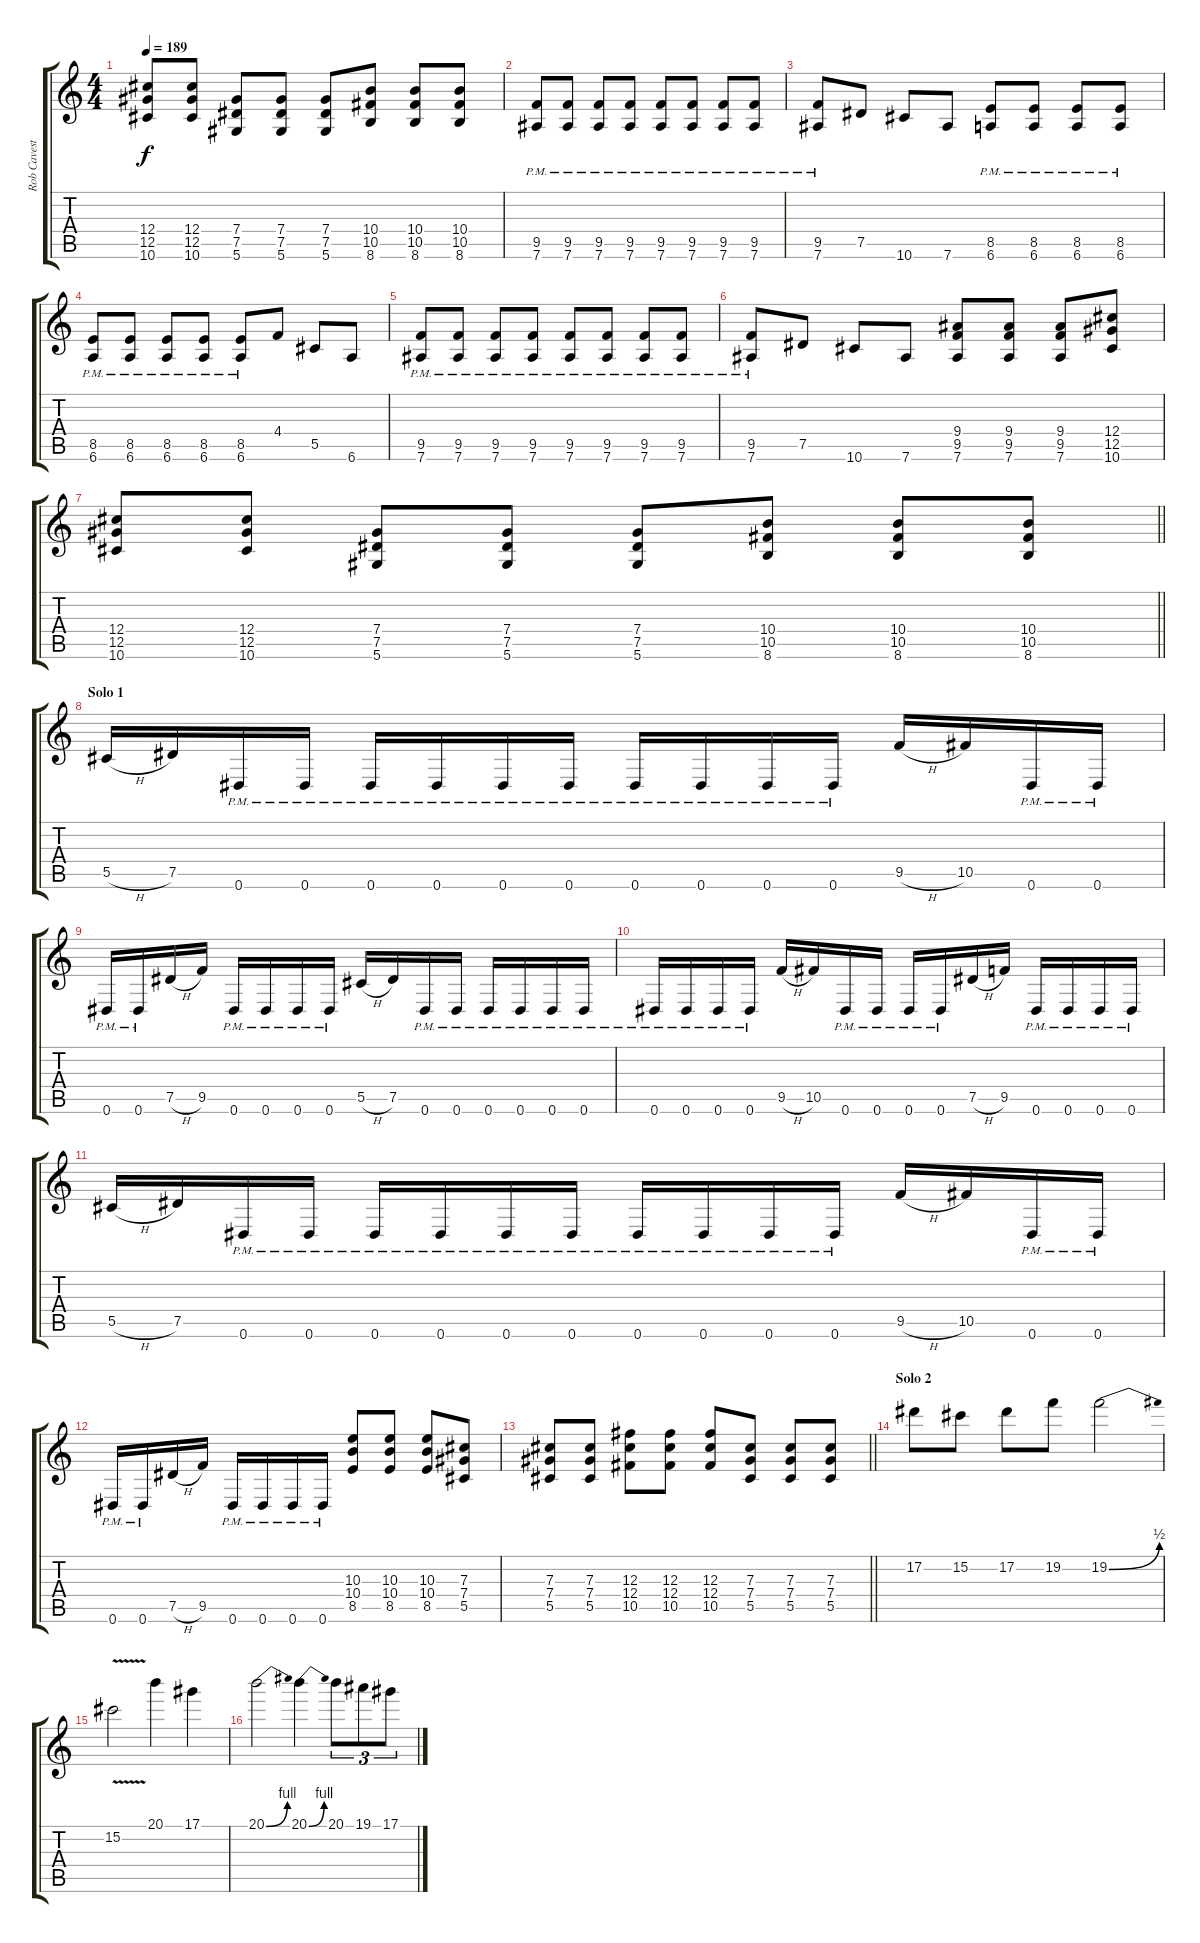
\track ("Rob Cavestany" "Rob Cavest") {instrument distortionguitar}
\staff {score tabs}
\tuning (Eb4 Bb3 Gb3 Db3 Ab2 Eb2) {hide}
\ts (4 4)
\tempo 189
\clef g2
\ks c
(12.4 12.5 10.6).8{dy f} (12.4 12.5 10.6).8 (7.4 7.5 5.6).8 (7.4 7.5 5.6).8 (7.4 7.5 5.6).8 (10.4 10.5 8.6).8 (10.4 10.5 8.6).8 (10.4 10.5 8.6).8 |
(9.5{pm} 7.6{pm}).8 (9.5{pm} 7.6{pm}).8 (9.5{pm} 7.6{pm}).8 (9.5{pm} 7.6{pm}).8 (9.5{pm} 7.6{pm}).8 (9.5{pm} 7.6{pm}).8 (9.5{pm} 7.6{pm}).8 (9.5{pm} 7.6{pm}).8 |
(9.5{pm} 7.6{pm}).8 7.5.8 10.6.8 7.6.8 (8.5{pm} 6.6{pm}).8 (8.5{pm} 6.6{pm}).8 (8.5{pm} 6.6{pm}).8 (8.5{pm} 6.6{pm}).8 |
(8.5{pm} 6.6{pm}).8 (8.5{pm} 6.6{pm}).8 (8.5{pm} 6.6{pm}).8 (8.5{pm} 6.6{pm}).8 (8.5{pm} 6.6{pm}).8 4.4.8 5.5.8 6.6.8 |
(9.5{pm} 7.6{pm}).8 (9.5{pm} 7.6{pm}).8 (9.5{pm} 7.6{pm}).8 (9.5{pm} 7.6{pm}).8 (9.5{pm} 7.6{pm}).8 (9.5{pm} 7.6{pm}).8 (9.5{pm} 7.6{pm}).8 (9.5{pm} 7.6{pm}).8 |
(9.5{pm} 7.6{pm}).8 7.5.8 10.6.8 7.6.8 (9.4 9.5 7.6).8 (9.4 9.5 7.6).8 (9.4 9.5 7.6).8 (12.4 12.5 10.6).8 |
\barLineRight lightlight
(12.4 12.5 10.6).8 (12.4 12.5 10.6).8 (7.4 7.5 5.6).8 (7.4 7.5 5.6).8 (7.4 7.5 5.6).8 (10.4 10.5 8.6).8 (10.4 10.5 8.6).8 (10.4 10.5 8.6).8 |
\section ("" "Solo 1")
5.5{h}.16{balance 8} 7.5.16 0.6{pm}.16 0.6{pm}.16 0.6{pm}.16 0.6{pm}.16 0.6{pm}.16 0.6{pm}.16 0.6{pm}.16 0.6{pm}.16 0.6{pm}.16 0.6{pm}.16 9.5{h}.16 10.5.16 0.6{pm}.16 0.6{pm}.16 |
0.6{pm}.16 0.6{pm}.16 7.5{h}.16 9.5.16 0.6{pm}.16 0.6{pm}.16 0.6{pm}.16 0.6{pm}.16 5.5{h}.16 7.5.16 0.6{pm}.16 0.6{pm}.16 0.6{pm}.16 0.6{pm}.16 0.6{pm}.16 0.6{pm}.16 |
0.6{pm}.16 0.6{pm}.16 0.6{pm}.16 0.6{pm}.16 9.5{h}.16 10.5.16 0.6{pm}.16 0.6{pm}.16 0.6{pm}.16 0.6{pm}.16 7.5{h}.16 9.5.16 0.6{pm}.16 0.6{pm}.16 0.6{pm}.16 0.6{pm}.16 |
5.5{h}.16 7.5.16 0.6{pm}.16 0.6{pm}.16 0.6{pm}.16 0.6{pm}.16 0.6{pm}.16 0.6{pm}.16 0.6{pm}.16 0.6{pm}.16 0.6{pm}.16 0.6{pm}.16 9.5{h}.16 10.5.16 0.6{pm}.16 0.6{pm}.16 |
0.6{pm}.16 0.6{pm}.16 7.5{h}.16 9.5.16 0.6{pm}.16 0.6{pm}.16 0.6{pm}.16 0.6{pm}.16 (10.3 10.4 8.5).8 (10.3 10.4 8.5).8 (10.3 10.4 8.5).8 (7.3 7.4 5.5).8 |
\barLineRight lightlight
(7.3 7.4 5.5).8 (7.3 7.4 5.5).8 (12.3 12.4 10.5).8 (12.3 12.4 10.5).8 (12.3 12.4 10.5).8 (7.3 7.4 5.5).8 (7.3 7.4 5.5).8 (7.3 7.4 5.5).8 |
\section ("" "Solo 2")
17.2.8 15.2.8 17.2.8 19.2.8 19.2{be (bend 0 0 60 2)}.2 |
15.2{v}.2 20.1.4 17.1.4 |
20.1{be (bend 0 0 60 4)}.2 20.1{be (bend 0 0 60 4)}.4 20.1.8{tu (3 2)} 19.1.8{tu (3 2)} 17.1.8{tu (3 2)}
